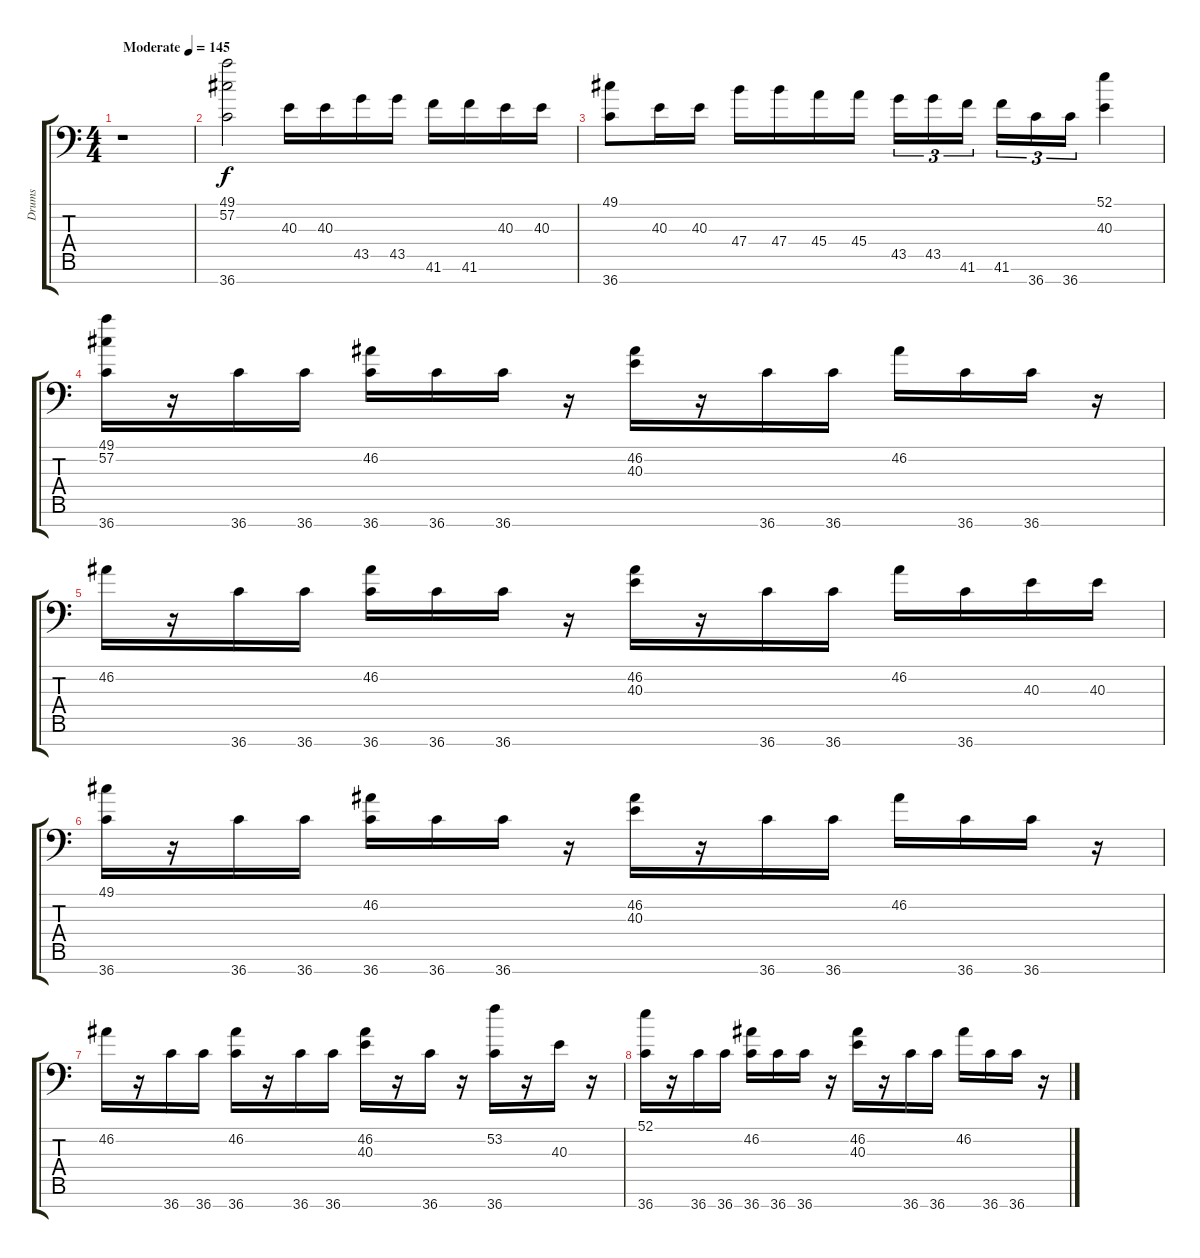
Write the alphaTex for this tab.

\track ("Drums" "Drums") {instrument acousticgrandpiano}
\staff {score tabs}
\tuning (C-1 C-1 C-1 C-1 C-1 C-1 C-1) {hide}
\ts (4 4)
\tempo (145 "Moderate")
\clef f4
\ks c
r.1{dy f instrument acousticgrandpiano} |
(49.1 57.2 36.7).2 40.3.16 40.3.16 43.5.16 43.5.16 41.6.16 41.6.16 40.3.16 40.3.16 |
(49.1 36.7).8 40.3.16 40.3.16 47.4.16 47.4.16 45.4.16 45.4.16 43.5.16{tu (3 2)} 43.5.16{tu (3 2)} 41.6.16{tu (3 2)} 41.6.16{tu (3 2)} 36.7.16{tu (3 2)} 36.7.16{tu (3 2)} (52.1 40.3).4 |
(49.1 57.2 36.7).16 r.16 36.7.16 36.7.16 (46.2 36.7).16 36.7.16 36.7.16 r.16 (46.2 40.3).16 r.16 36.7.16 36.7.16 46.2.16 36.7.16 36.7.16 r.16 |
46.2.16 r.16 36.7.16 36.7.16 (46.2 36.7).16 36.7.16 36.7.16 r.16 (46.2 40.3).16 r.16 36.7.16 36.7.16 46.2.16 36.7.16 40.3.16 40.3.16 |
(49.1 36.7).16 r.16 36.7.16 36.7.16 (46.2 36.7).16 36.7.16 36.7.16 r.16 (46.2 40.3).16 r.16 36.7.16 36.7.16 46.2.16 36.7.16 36.7.16 r.16 |
46.2.16 r.16 36.7.16 36.7.16 (46.2 36.7).16 r.16 36.7.16 36.7.16 (46.2 40.3).16 r.16 36.7.16 r.16 (53.2 36.7).16 r.16 40.3.16 r.16 |
(52.1 36.7).16 r.16 36.7.16 36.7.16 (46.2 36.7).16 36.7.16 36.7.16 r.16 (46.2 40.3).16 r.16 36.7.16 36.7.16 46.2.16 36.7.16 36.7.16 r.16
